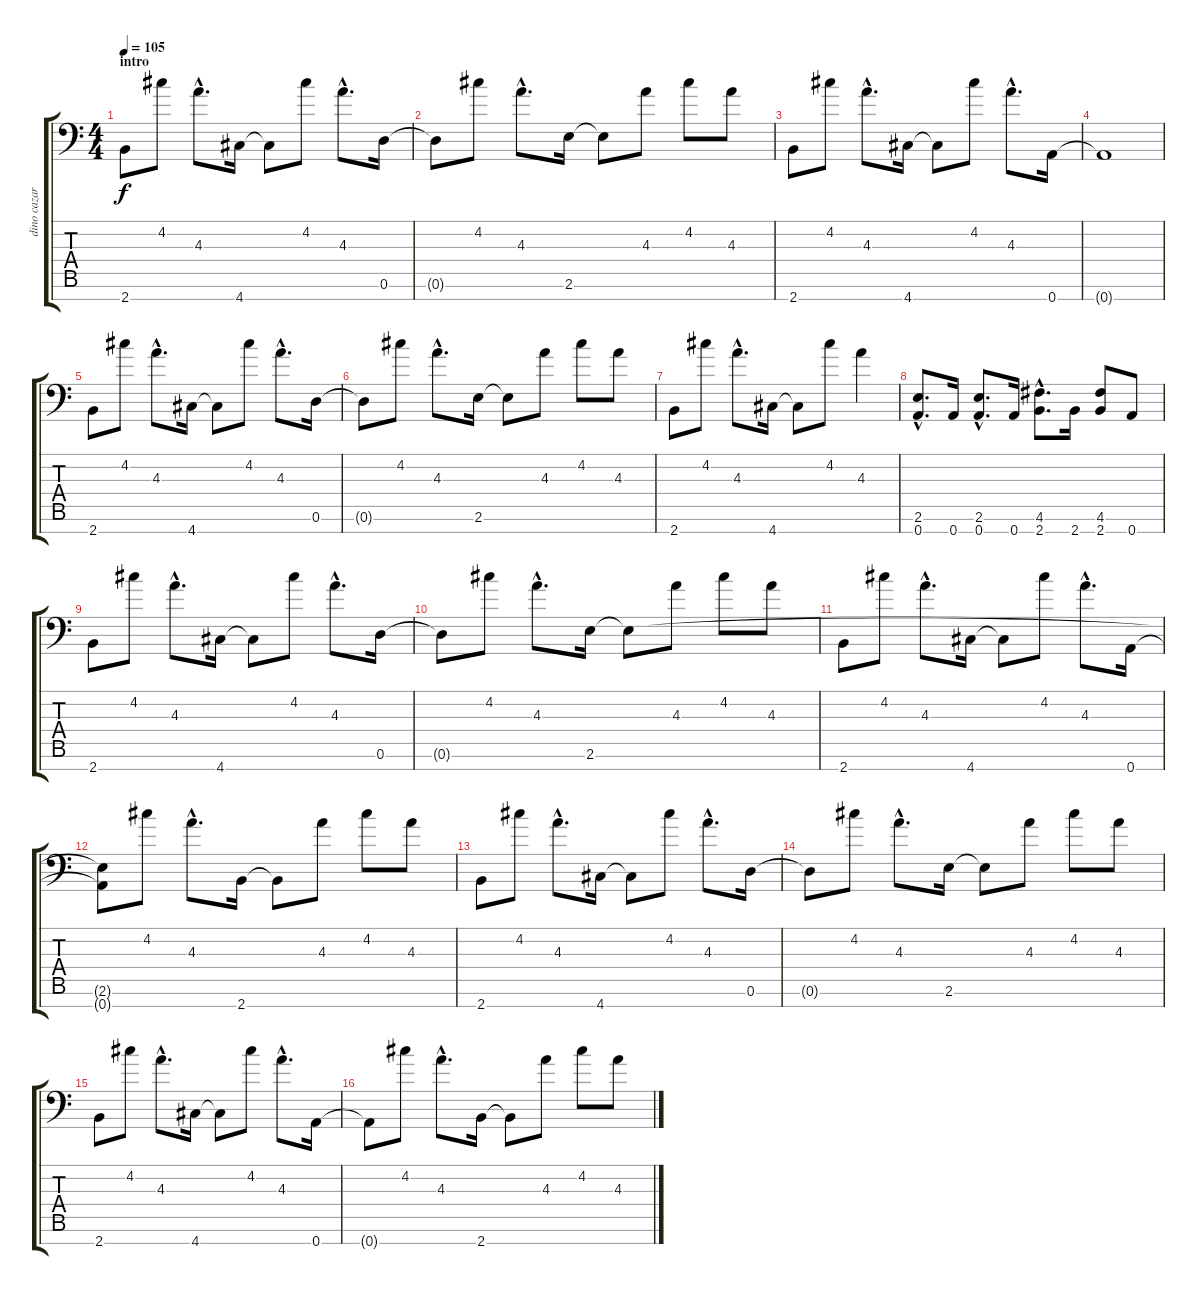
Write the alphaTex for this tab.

\track ("dino cazares" "dino cazar") {instrument distortionguitar}
\staff {score tabs}
\tuning (D4 A3 F3 C3 G2 D2 A1) {hide}
\ts (4 4)
\section ("" "intro")
\tempo 105
\clef f4
\ks c
2.7.8{dy f instrument distortionguitar} 4.2.8 4.3{hac}.8{d} 4.7.16 4.7{t}.8 4.2.8 4.3{hac}.8{d} 0.6.16 |
0.6{t}.8 4.2.8 4.3{hac}.8{d} 2.6.16 2.6{t}.8 4.3.8 4.2.8 4.3.8 |
2.7.8 4.2.8 4.3{hac}.8{d} 4.7.16 4.7{t}.8 4.2.8 4.3{hac}.8{d} 0.7.16 |
0.7{t}.1 |
2.7.8 4.2.8 4.3{hac}.8{d} 4.7.16 4.7{t}.8 4.2.8 4.3{hac}.8{d} 0.6.16 |
0.6{t}.8 4.2.8 4.3{hac}.8{d} 2.6.16 2.6{t}.8 4.3.8 4.2.8 4.3.8 |
2.7.8 4.2.8 4.3{hac}.8{d} 4.7.16 4.7{t}.8 4.2.8 4.3.4 |
(2.6{hac} 0.7{hac}).8{d} 0.7.16 (2.6{hac} 0.7{hac}).8{d} 0.7.16 (4.6{hac} 2.7{hac}).8{d} 2.7.16 (4.6 2.7).8 0.7.8 |
2.7.8 4.2.8 4.3{hac}.8{d} 4.7.16 4.7{t}.8 4.2.8 4.3{hac}.8{d} 0.6.16 |
0.6{t}.8 4.2.8 4.3{hac}.8{d} 2.6.16 2.6{t}.8 4.3.8 4.2.8 4.3.8 |
2.7.8 4.2.8 4.3{hac}.8{d} 4.7.16 4.7{t}.8 4.2.8 4.3{hac}.8{d} 0.7.16 |
(2.6{t} 0.7{t}).8 4.2.8 4.3{hac}.8{d} 2.7.16 2.7{t}.8 4.3.8 4.2.8 4.3.8 |
2.7.8 4.2.8 4.3{hac}.8{d} 4.7.16 4.7{t}.8 4.2.8 4.3{hac}.8{d} 0.6.16 |
0.6{t}.8 4.2.8 4.3{hac}.8{d} 2.6.16 2.6{t}.8 4.3.8 4.2.8 4.3.8 |
2.7.8 4.2.8 4.3{hac}.8{d} 4.7.16 4.7{t}.8 4.2.8 4.3{hac}.8{d} 0.7.16 |
0.7{t}.8 4.2.8 4.3{hac}.8{d} 2.7.16 2.7{t}.8 4.3.8 4.2.8 4.3.8
